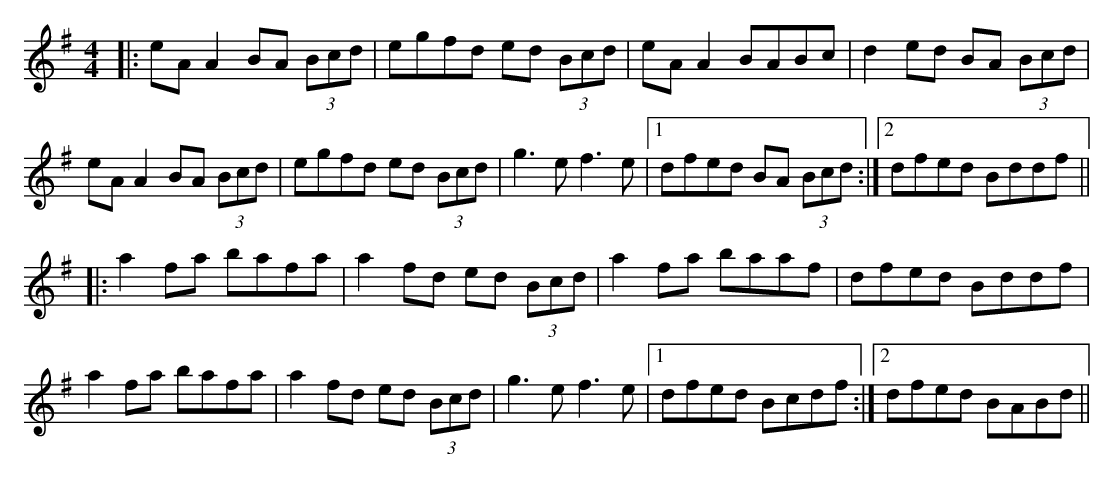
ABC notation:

X:1
M:4/4
K:Ador
|:eA A2 BA (3Bcd|egfd ed (3Bcd|eA A2 BABc|d2 ed BA (3Bcd|
eA A2 BA (3Bcd|egfd ed (3Bcd|g3e f3e|1 dfed BA (3Bcd:|2 dfed Bddf||
|:a2 fa bafa|a2 fd ed (3Bcd|a2 fa baaf|dfed Bddf|
a2 fa bafa|a2 fd ed (3Bcd|g3e f3e|1 dfed Bcdf:|2 dfed BABd||
